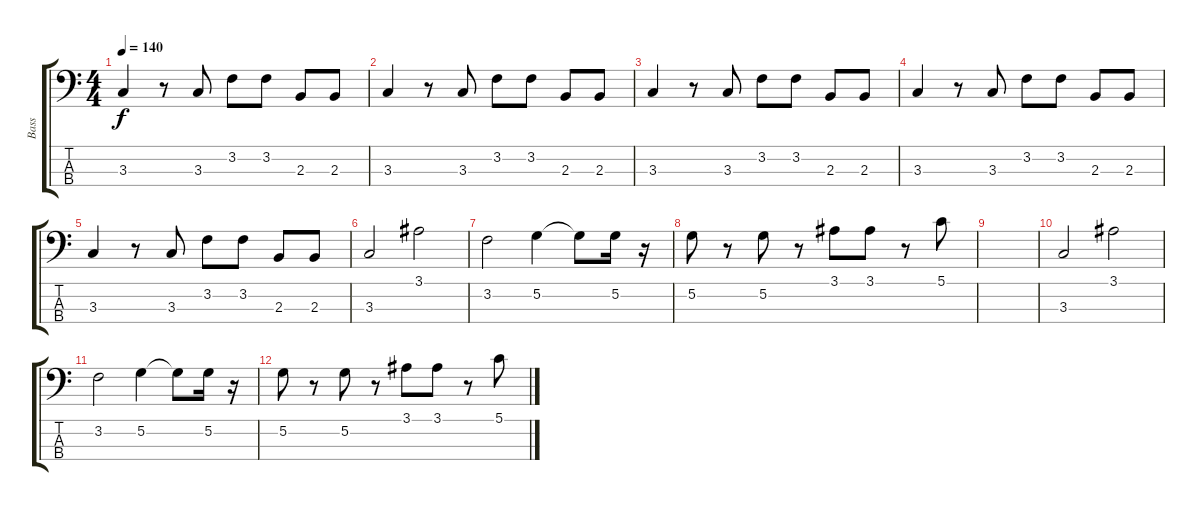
\track ("Bass" "Bass") {instrument acousticbass}
\staff {score tabs}
\tuning (G2 D2 A1 E1) {hide}
\ts (4 4)
\tempo 140
\clef f4
\ks c
3.3.4{dy f} r.8 3.3.8 3.2.8 3.2.8 2.3.8 2.3.8 |
3.3.4 r.8 3.3.8 3.2.8 3.2.8 2.3.8 2.3.8 |
3.3.4 r.8 3.3.8 3.2.8 3.2.8 2.3.8 2.3.8 |
3.3.4 r.8 3.3.8 3.2.8 3.2.8 2.3.8 2.3.8 |
3.3.4 r.8 3.3.8 3.2.8 3.2.8 2.3.8 2.3.8 |
3.3.2 3.1.2 |
3.2.2 5.2.4 5.2{t}.8 5.2.16 r.16 |
5.2.8 r.8 5.2.8 r.8 3.1.8 3.1.8 r.8 5.1.8 |
|
3.3.2 3.1.2 |
3.2.2 5.2.4 5.2{t}.8 5.2.16 r.16 |
5.2.8 r.8 5.2.8 r.8 3.1.8 3.1.8 r.8 5.1.8
